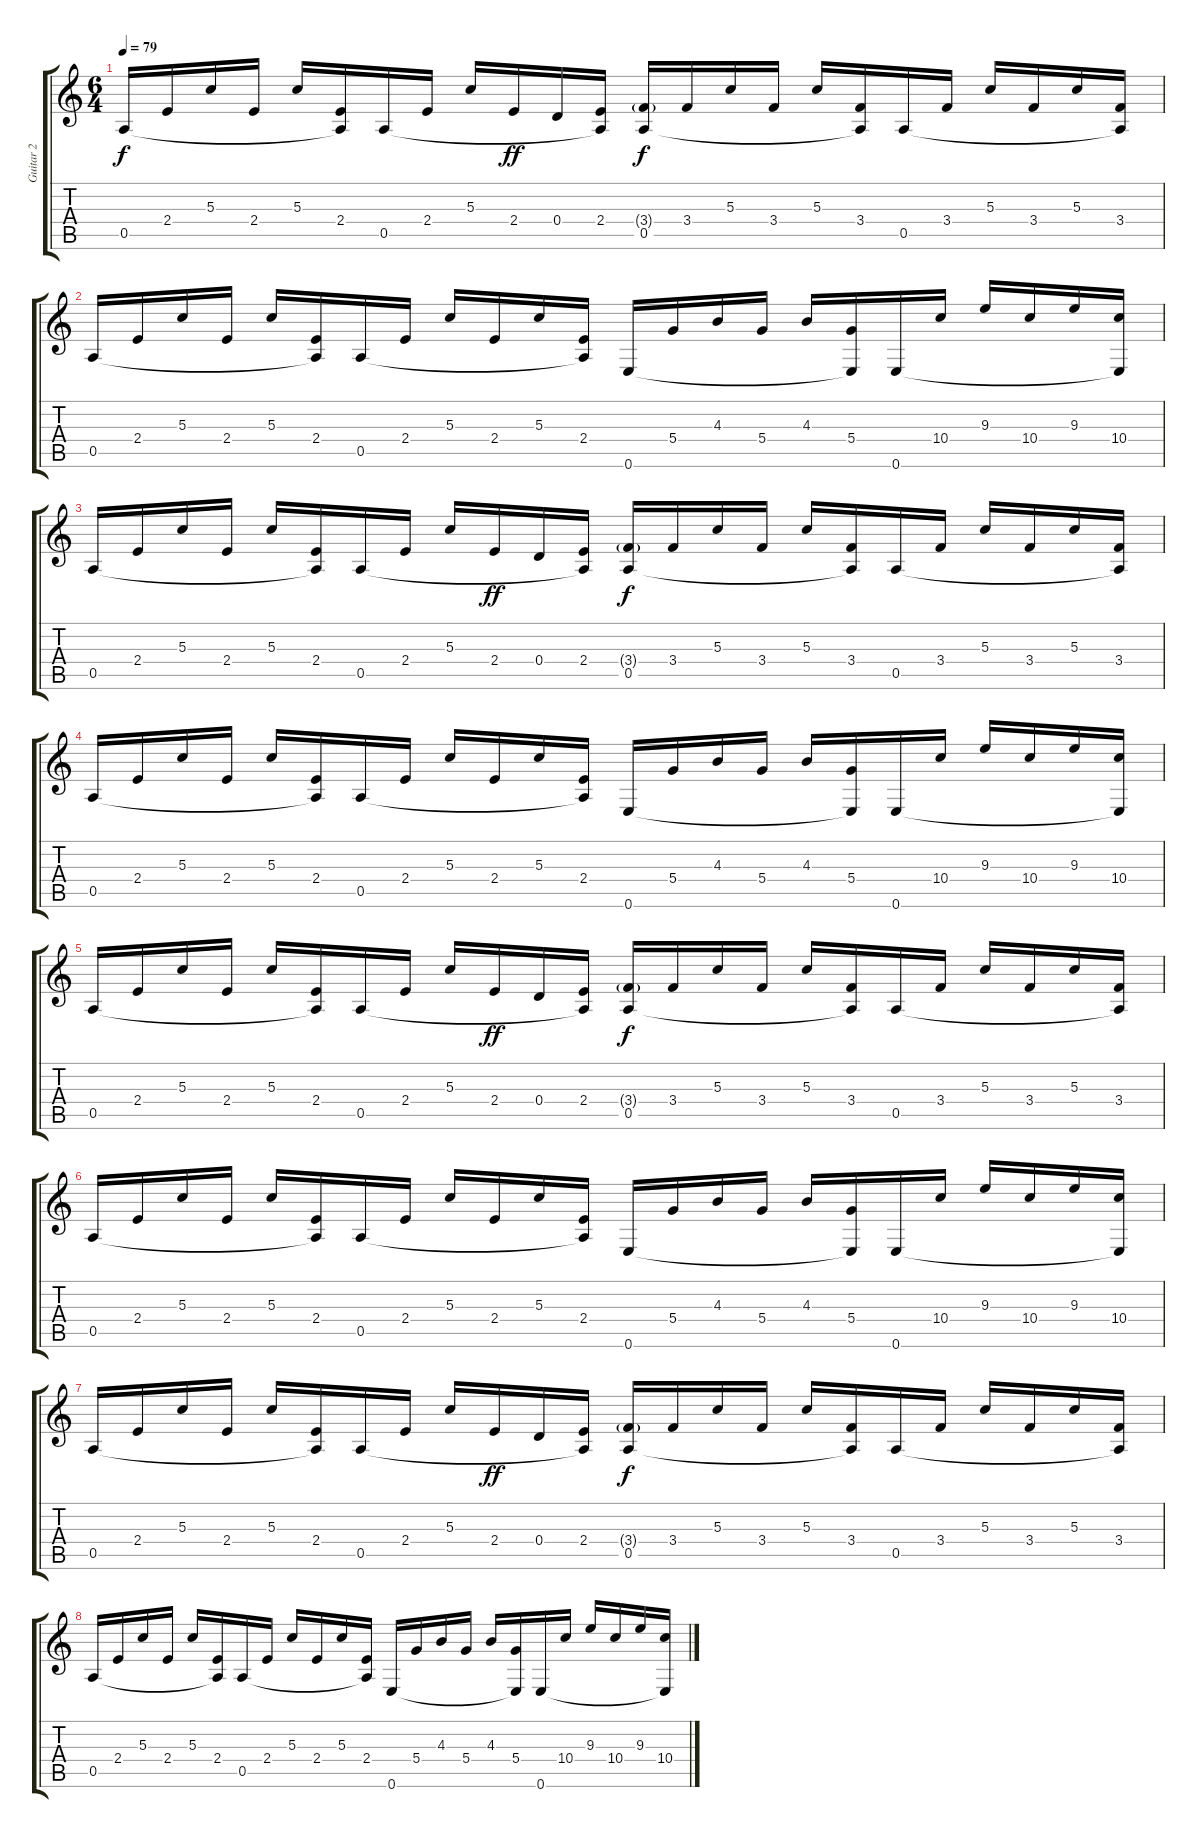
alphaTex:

\track ("Guitar 2" "Guitar 2") {instrument acousticguitarnylon}
\staff {score tabs}
\tuning (E4 B3 G3 D3 A2 E2) {hide}
\ts (6 4)
\tempo 79
\clef g2
\ks c
0.5.16{dy f volume 14} 2.4.16 5.3.16 2.4.16 5.3.16 (2.4 0.5{t}).16 0.5.16 2.4.16 5.3.16 2.4.16{dy ff} 0.4.16 (2.4 0.5{t}).16 (3.4{g} 0.5).16{dy f} 3.4.16 5.3.16 3.4.16 5.3.16 (3.4 0.5{t}).16 0.5.16 3.4.16 5.3.16 3.4.16 5.3.16 (3.4 0.5{t}).16 |
0.5.16 2.4.16 5.3.16 2.4.16 5.3.16 (2.4 0.5{t}).16 0.5.16 2.4.16 5.3.16 2.4.16 5.3.16 (2.4 0.5{t}).16 0.6.16 5.4.16 4.3.16 5.4.16 4.3.16 (5.4 0.6{t}).16 0.6.16 10.4.16 9.3.16 10.4.16 9.3.16 (10.4 0.6{t}).16 |
0.5.16{volume 14} 2.4.16 5.3.16 2.4.16 5.3.16 (2.4 0.5{t}).16 0.5.16 2.4.16 5.3.16 2.4.16{dy ff} 0.4.16 (2.4 0.5{t}).16 (3.4{g} 0.5).16{dy f} 3.4.16 5.3.16 3.4.16 5.3.16 (3.4 0.5{t}).16 0.5.16 3.4.16 5.3.16 3.4.16 5.3.16 (3.4 0.5{t}).16 |
0.5.16 2.4.16 5.3.16 2.4.16 5.3.16 (2.4 0.5{t}).16 0.5.16 2.4.16 5.3.16 2.4.16 5.3.16 (2.4 0.5{t}).16 0.6.16 5.4.16 4.3.16 5.4.16 4.3.16 (5.4 0.6{t}).16 0.6.16 10.4.16 9.3.16 10.4.16 9.3.16 (10.4 0.6{t}).16 |
0.5.16{volume 14} 2.4.16 5.3.16 2.4.16 5.3.16 (2.4 0.5{t}).16 0.5.16 2.4.16 5.3.16 2.4.16{dy ff} 0.4.16 (2.4 0.5{t}).16 (3.4{g} 0.5).16{dy f} 3.4.16 5.3.16 3.4.16 5.3.16 (3.4 0.5{t}).16 0.5.16 3.4.16 5.3.16 3.4.16 5.3.16 (3.4 0.5{t}).16 |
0.5.16 2.4.16 5.3.16 2.4.16 5.3.16 (2.4 0.5{t}).16 0.5.16 2.4.16 5.3.16 2.4.16 5.3.16 (2.4 0.5{t}).16 0.6.16 5.4.16 4.3.16 5.4.16 4.3.16 (5.4 0.6{t}).16 0.6.16 10.4.16 9.3.16 10.4.16 9.3.16 (10.4 0.6{t}).16 |
0.5.16{volume 14} 2.4.16 5.3.16 2.4.16 5.3.16 (2.4 0.5{t}).16 0.5.16 2.4.16 5.3.16 2.4.16{dy ff} 0.4.16 (2.4 0.5{t}).16 (3.4{g} 0.5).16{dy f} 3.4.16 5.3.16 3.4.16 5.3.16 (3.4 0.5{t}).16 0.5.16 3.4.16 5.3.16 3.4.16 5.3.16 (3.4 0.5{t}).16 |
0.5.16 2.4.16 5.3.16 2.4.16 5.3.16 (2.4 0.5{t}).16 0.5.16 2.4.16 5.3.16 2.4.16 5.3.16 (2.4 0.5{t}).16 0.6.16 5.4.16 4.3.16 5.4.16 4.3.16 (5.4 0.6{t}).16 0.6.16 10.4.16 9.3.16 10.4.16 9.3.16 (10.4 0.6{t}).16
